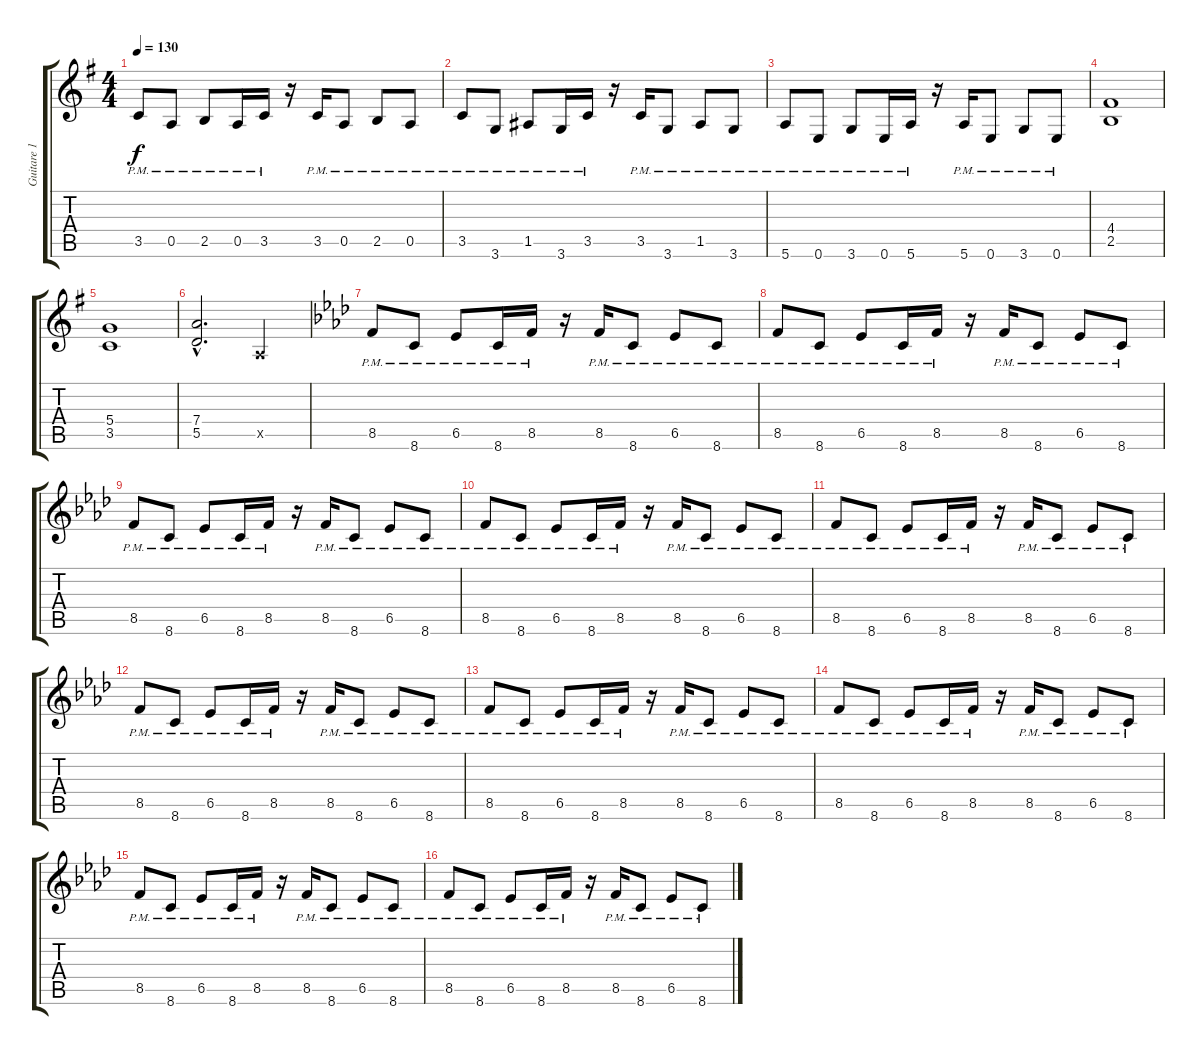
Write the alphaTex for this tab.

\track ("Guitare 1" "Guitare 1") {instrument distortionguitar}
\staff {score tabs}
\tuning (E4 B3 G3 D3 A2 E2) {hide}
\ts (4 4)
\tempo 130
\clef g2
\ks g
3.5{pm}.8{dy f} 0.5{pm}.8 2.5{pm}.8 0.5{pm}.16 3.5{pm}.16 r.16 3.5{pm}.16 0.5{pm}.8 2.5{pm}.8 0.5{pm}.8 |
3.5{pm}.8 3.6{pm}.8 1.5{pm}.8 3.6{pm}.16 3.5{pm}.16 r.16 3.5{pm}.16 3.6{pm}.8 1.5{pm}.8 3.6{pm}.8 |
5.6{pm}.8 0.6{pm}.8 3.6{pm}.8 0.6{pm}.16 5.6{pm}.16 r.16 5.6{pm}.16 0.6{pm}.8 3.6{pm}.8 0.6{pm}.8 |
(4.4 2.5).1 |
(5.4 3.5).1 |
(7.4{hac} 5.5{hac}).2{d} 0.5{x}.4 |
\ks ab
8.5{pm}.8 8.6{pm}.8 6.5{pm}.8 8.6{pm}.16 8.5{pm}.16 r.16 8.5{pm}.16 8.6{pm}.8 6.5{pm}.8 8.6{pm}.8 |
8.5{pm}.8 8.6{pm}.8 6.5{pm}.8 8.6{pm}.16 8.5{pm}.16 r.16 8.5{pm}.16 8.6{pm}.8 6.5{pm}.8 8.6{pm}.8 |
8.5{pm}.8 8.6{pm}.8 6.5{pm}.8 8.6{pm}.16 8.5{pm}.16 r.16 8.5{pm}.16 8.6{pm}.8 6.5{pm}.8 8.6{pm}.8 |
8.5{pm}.8 8.6{pm}.8 6.5{pm}.8 8.6{pm}.16 8.5{pm}.16 r.16 8.5{pm}.16 8.6{pm}.8 6.5{pm}.8 8.6{pm}.8 |
8.5{pm}.8 8.6{pm}.8 6.5{pm}.8 8.6{pm}.16 8.5{pm}.16 r.16 8.5{pm}.16 8.6{pm}.8 6.5{pm}.8 8.6{pm}.8 |
8.5{pm}.8 8.6{pm}.8 6.5{pm}.8 8.6{pm}.16 8.5{pm}.16 r.16 8.5{pm}.16 8.6{pm}.8 6.5{pm}.8 8.6{pm}.8 |
8.5{pm}.8 8.6{pm}.8 6.5{pm}.8 8.6{pm}.16 8.5{pm}.16 r.16 8.5{pm}.16 8.6{pm}.8 6.5{pm}.8 8.6{pm}.8 |
8.5{pm}.8 8.6{pm}.8 6.5{pm}.8 8.6{pm}.16 8.5{pm}.16 r.16 8.5{pm}.16 8.6{pm}.8 6.5{pm}.8 8.6{pm}.8 |
8.5{pm}.8 8.6{pm}.8 6.5{pm}.8 8.6{pm}.16 8.5{pm}.16 r.16 8.5{pm}.16 8.6{pm}.8 6.5{pm}.8 8.6{pm}.8 |
8.5{pm}.8 8.6{pm}.8 6.5{pm}.8 8.6{pm}.16 8.5{pm}.16 r.16 8.5{pm}.16 8.6{pm}.8 6.5{pm}.8 8.6{pm}.8
